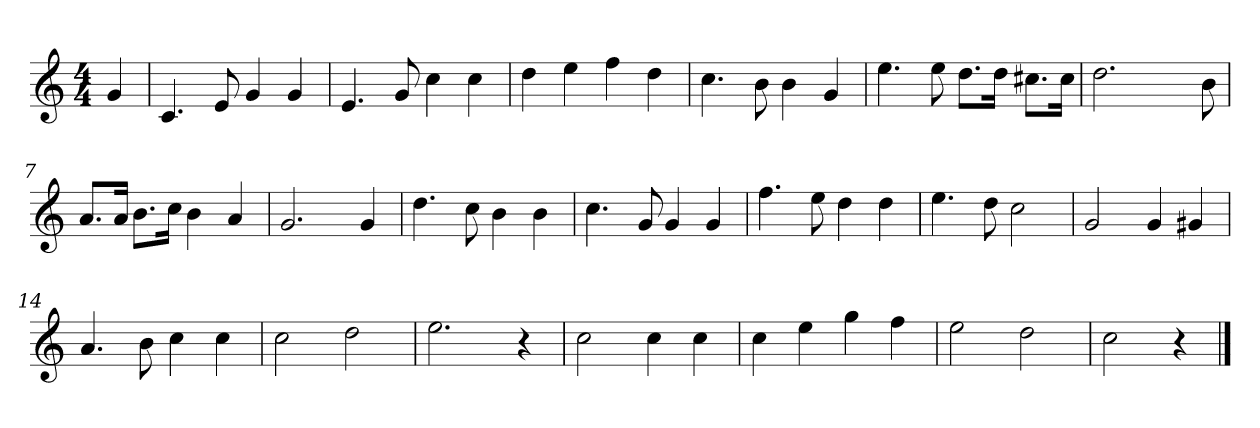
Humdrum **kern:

**kern
*part1
*staff1
*clefG2
*k[]
*C:
*M4/4
*MM120
=
4g
=1
4.c
8e
4g
4g
=2
4.e
8g
4cc
4cc
=3
4dd
4ee
4ff
4dd
=4
4.cc
8b
4b
4g
=5
4.ee
8ee
8.dd\L
16dd\Jk
8.cc#X\L
16cc#\Jk
=6
2.dd
8ryy
8b
=7
8.a/L
16a/Jk
8.b\L
16cc\Jk
4b
4a
=8
2.g
4g
=9
4.dd
8cc
4b
4b
=10
4.cc
8g
4g
4g
=11
4.ff
8ee
4dd
4dd
=12
4.ee
8dd
2cc
=13
2g
4g
4g#X
=14
4.a
8b
4cc
4cc
=15
2cc
2dd
=16
2.ee
4r
=17
2cc
4cc
4cc
=18
4cc
4ee
4gg
4ff
=19
2ee
2dd
=20
2cc
4r
==
*-
